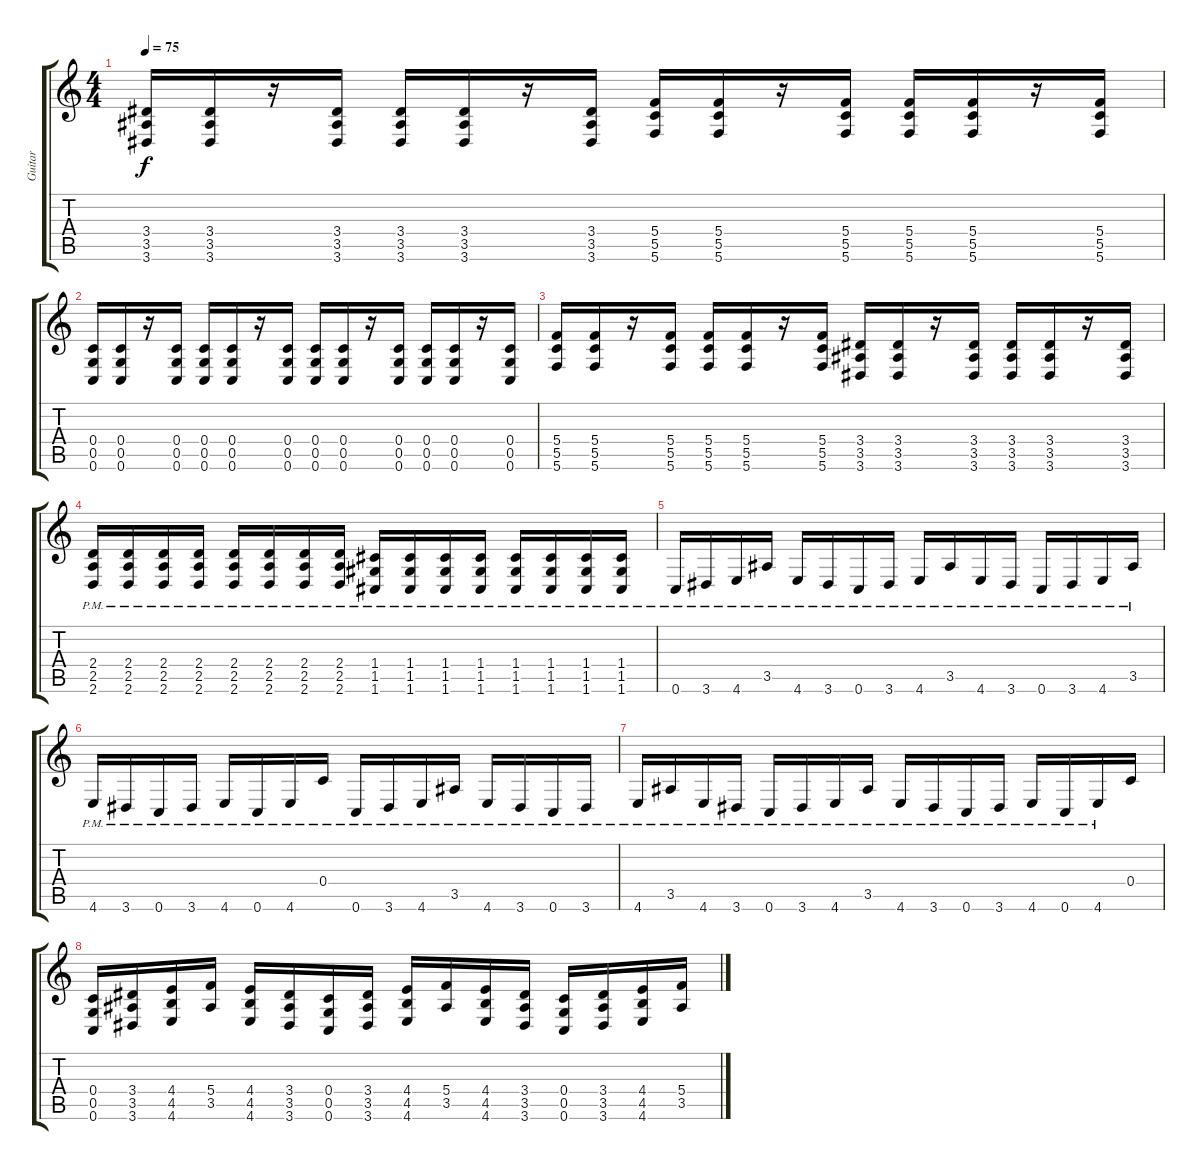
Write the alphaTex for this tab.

\track ("Guitar" "Guitar") {instrument distortionguitar}
\staff {score tabs}
\tuning (D4 A3 F3 C3 G2 C2) {hide}
\ts (4 4)
\tempo 75
\clef g2
\ks c
(3.4 3.5 3.6).16{dy f} (3.4 3.5 3.6).16 r.16 (3.4 3.5 3.6).16 (3.4 3.5 3.6).16 (3.4 3.5 3.6).16 r.16 (3.4 3.5 3.6).16 (5.4 5.5 5.6).16 (5.4 5.5 5.6).16 r.16 (5.4 5.5 5.6).16 (5.4 5.5 5.6).16 (5.4 5.5 5.6).16 r.16 (5.4 5.5 5.6).16 |
(0.4 0.5 0.6).16 (0.4 0.5 0.6).16 r.16 (0.4 0.5 0.6).16 (0.4 0.5 0.6).16 (0.4 0.5 0.6).16 r.16 (0.4 0.5 0.6).16 (0.4 0.5 0.6).16 (0.4 0.5 0.6).16 r.16 (0.4 0.5 0.6).16 (0.4 0.5 0.6).16 (0.4 0.5 0.6).16 r.16 (0.4 0.5 0.6).16 |
(5.4 5.5 5.6).16 (5.4 5.5 5.6).16 r.16 (5.4 5.5 5.6).16 (5.4 5.5 5.6).16 (5.4 5.5 5.6).16 r.16 (5.4 5.5 5.6).16 (3.4 3.5 3.6).16 (3.4 3.5 3.6).16 r.16 (3.4 3.5 3.6).16 (3.4 3.5 3.6).16 (3.4 3.5 3.6).16 r.16 (3.4 3.5 3.6).16 |
(2.4{pm} 2.5{pm} 2.6{pm}).16 (2.4{pm} 2.5{pm} 2.6{pm}).16 (2.4{pm} 2.5{pm} 2.6{pm}).16 (2.4{pm} 2.5{pm} 2.6{pm}).16 (2.4{pm} 2.5{pm} 2.6{pm}).16 (2.4{pm} 2.5{pm} 2.6{pm}).16 (2.4{pm} 2.5{pm} 2.6{pm}).16 (2.4{pm} 2.5{pm} 2.6{pm}).16 (1.4{pm} 1.5{pm} 1.6{pm}).16 (1.4{pm} 1.5{pm} 1.6{pm}).16 (1.4{pm} 1.5{pm} 1.6{pm}).16 (1.4{pm} 1.5{pm} 1.6{pm}).16 (1.4{pm} 1.5{pm} 1.6{pm}).16 (1.4{pm} 1.5{pm} 1.6{pm}).16 (1.4{pm} 1.5{pm} 1.6{pm}).16 (1.4{pm} 1.5{pm} 1.6{pm}).16 |
0.6{pm}.16 3.6{pm}.16 4.6{pm}.16 3.5{pm}.16 4.6{pm}.16 3.6{pm}.16 0.6{pm}.16 3.6{pm}.16 4.6{pm}.16 3.5{pm}.16 4.6{pm}.16 3.6{pm}.16 0.6{pm}.16 3.6{pm}.16 4.6{pm}.16 3.5{pm}.16 |
4.6{pm}.16 3.6{pm}.16 0.6{pm}.16 3.6{pm}.16 4.6{pm}.16 0.6{pm}.16 4.6{pm}.16 0.4{pm}.16 0.6{pm}.16 3.6{pm}.16 4.6{pm}.16 3.5{pm}.16 4.6{pm}.16 3.6{pm}.16 0.6{pm}.16 3.6{pm}.16 |
4.6{pm}.16 3.5{pm}.16 4.6{pm}.16 3.6{pm}.16 0.6{pm}.16 3.6{pm}.16 4.6{pm}.16 3.5{pm}.16 4.6{pm}.16 3.6{pm}.16 0.6{pm}.16 3.6{pm}.16 4.6{pm}.16 0.6{pm}.16 4.6{pm}.16 0.4.16 |
(0.4 0.5 0.6).16 (3.4 3.5 3.6).16 (4.4 4.5 4.6).16 (5.4 3.5).16 (4.4 4.5 4.6).16 (3.4 3.5 3.6).16 (0.4 0.5 0.6).16 (3.4 3.5 3.6).16 (4.4 4.5 4.6).16 (5.4 3.5).16 (4.4 4.5 4.6).16 (3.4 3.5 3.6).16 (0.4 0.5 0.6).16 (3.4 3.5 3.6).16 (4.4 4.5 4.6).16 (5.4 3.5).16
